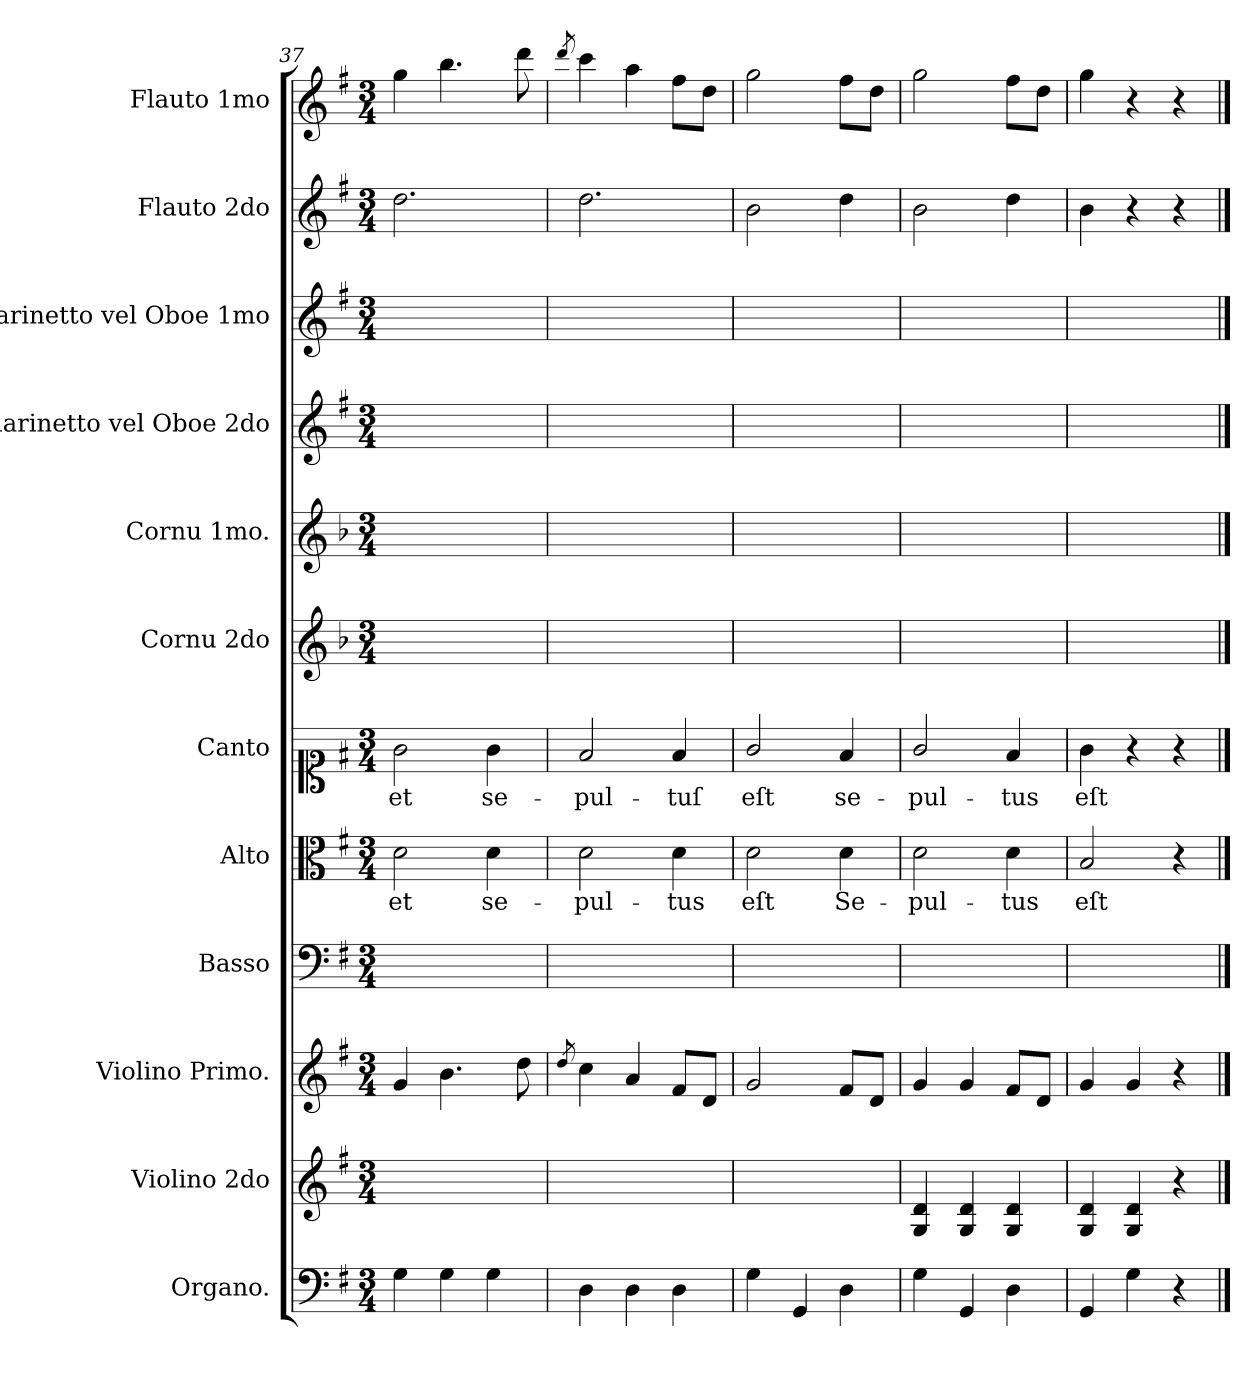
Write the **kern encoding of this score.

**kern	**kern	**kern	**kern	**kern	**text	**kern	**text	**kern	**kern	**kern	**kern	**kern	**kern
*part12	*part11	*part10	*part9	*part8	*part8	*part7	*part7	*part6	*part5	*part4	*part3	*part2	*part1
*staff12	*staff11	*staff10	*staff9	*staff8	*staff8	*staff7	*staff7	*staff6	*staff5	*staff4	*staff3	*staff2	*staff1
*I"Organo.	*I"Violino 2do	*I"Violino Primo.	*I"Basso	*I"Alto	*	*I"Canto	*	*I"Cornu 2do	*I"Cornu 1mo.	*I"Clarinetto vel Oboe 2do	*I"Clarinetto vel Oboe 1mo	*I"Flauto 2do	*I"Flauto 1mo
*I'Org.	*	*I'Vn I	*I'B.	*I'A.	*	*I'C.	*	*	*	*	*	*	*
*clefF4	*clefG2	*clefG2	*clefF4	*clefC3	*	*clefC1	*	*clefG2	*clefG2	*clefG2	*clefG2	*clefG2	*clefG2
*	*	*	*	*	*	*	*	*ITrd-1c-2	*ITrd-1c-2	*	*	*	*
*k[f#]	*k[f#]	*k[f#]	*k[f#]	*k[f#]	*	*k[f#]	*	*k[f#]	*k[f#]	*k[f#]	*k[f#]	*k[f#]	*k[f#]
*G:	*G:	*G:	*G:	*G:	*	*G:	*	*G:	*G:	*G:	*G:	*G:	*G:
*M3/4	*M3/4	*M3/4	*M3/4	*M3/4	*	*M3/4	*	*M3/4	*M3/4	*M3/4	*M3/4	*M3/4	*M3/4
=37	=37	=37	=37	=37	=37	=37	=37	=37	=37	=37	=37	=37	=37
*	*^	*	*	*	*	*	*	*	*	*	*	*	*
!	!	!	!	!	!	!	!	!LO:LY:i	!	!	!	!	!	!
4G\	4d/yy	2.B/yy	4g/	2.ryy	2d\	et	2g\	et	2.ryy	2.ryy	2.ryy	2.ryy	2.dd\	4gg\
4G\	4d/yy	.	4.b\	.	.	.	.	.	.	.	.	.	.	4.bb\
!	!	!	!	!	!	!	!	!LO:LY:i	!	!	!	!	!	!
4G\	4d/yy	.	.	.	4d\	se-	4g\	se-	.	.	.	.	.	.
.	.	.	8dd\	.	.	.	.	.	.	.	.	.	.	8ddd\
=38	=38	=38	=38	=38	=38	=38	=38	=38	=38	=38	=38	=38	=38	=38
.	.	.	8qdd/	.	.	.	.	.	.	.	.	.	.	8qddd/
!	!	!	!	!	!	!	!	!LO:LY:i	!	!	!	!	!	!
4D\	4d/yy	2.A/yy	4cc\	2.ryy	2d\	-pul-	2f#/	-pul-	2.ryy	2.ryy	2.ryy	2.ryy	2.dd\	4ccc\
4D\	4d/yy	.	4a/	.	.	.	.	.	.	.	.	.	.	4aa\
!	!	!	!	!	!	!	!	!LO:LY:i	!	!	!	!	!	!
4D\	4d/yy	.	8f#/L	.	4d\	-tus	4f#/	-tuſ	.	.	.	.	.	8ff#\L
.	.	.	8d/J	.	.	.	.	.	.	.	.	.	.	8dd\J
=39	=39	=39	=39	=39	=39	=39	=39	=39	=39	=39	=39	=39	=39	=39
!	!	!	!	!	!	!	!	!LO:LY:i	!	!	!	!	!	!
4G\	4d/yy	2.B/yy	2g/	2.ryy	2d\	eſt	2g/	eſt	2.ryy	2.ryy	2.ryy	2.ryy	2b\	2gg\
4GG/	4d/yy	.	.	.	.	.	.	.	.	.	.	.	.	.
4D\	4d/yy	.	8f#/L	.	4d\	Se-	4f#/	se-	.	.	.	.	4dd\	8ff#\L
.	.	.	8d/J	.	.	.	.	.	.	.	.	.	.	8dd\J
*	*v	*v	*	*	*	*	*	*	*	*	*	*	*	*
=40	=40	=40	=40	=40	=40	=40	=40	=40	=40	=40	=40	=40	=40
4G\	4G/ 4d/	4g/	2.ryy	2d\	-pul-	2g/	-pul-	2.ryy	2.ryy	2.ryy	2.ryy	2b\	2gg\
4GG/	4G/ 4d/	4g/	.	.	.	.	.	.	.	.	.	.	.
4D\	4G/ 4d/	8f#/L	.	4d\	-tus	4f#/	-tus	.	.	.	.	4dd\	8ff#\L
.	.	8d/J	.	.	.	.	.	.	.	.	.	.	8dd\J
=41	=41	=41	=41	=41	=41	=41	=41	=41	=41	=41	=41	=41	=41
4GG/	4G/ 4d/	4g/	2.ryy	2B/	eſt	4g\	eſt	2.ryy	2.ryy	2.ryy	2.ryy	4b\	4gg\
4G\	4G/ 4d/	4g/	.	.	.	4r	.	.	.	.	.	4r	4r
4r	4r	4r	.	4r	.	4r	.	.	.	.	.	4r	4r
==	==	==	==	==	==	==	==	==	==	==	==	==	==
*-	*-	*-	*-	*-	*-	*-	*-	*-	*-	*-	*-	*-	*-
